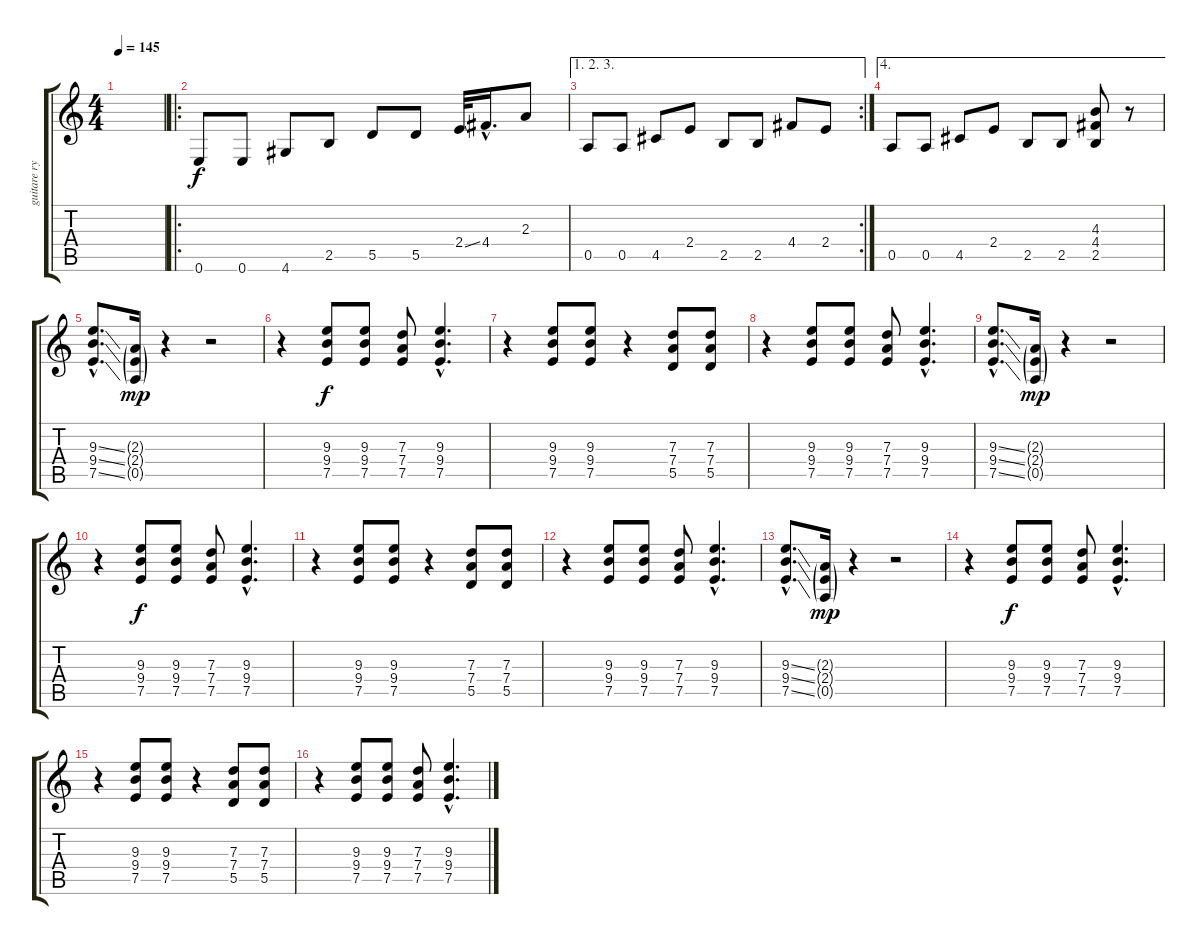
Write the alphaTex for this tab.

\track ("guitare rythmique" "guitare ry") {instrument overdrivenguitar}
\staff {score tabs}
\tuning (E4 B3 G3 D3 A2 E2) {hide}
\ts (4 4)
\tempo 145
\clef g2
\ks c
|
\ro
0.6.8 0.6.8 4.6.8 2.5.8 5.5.8 5.5.8 2.4{ss}.32 4.4{hac}.16{d} 2.3.8 |
\ae (1 2 3)
\rc 2
0.5.8 0.5.8 4.5.8 2.4.8 2.5.8 2.5.8 4.4.8 2.4.8 |
\ae 4
0.5.8 0.5.8 4.5.8 2.4.8 2.5.8 2.5.8 (4.3 4.4 2.5).8 r.8 |
(9.3{ss hac} 9.4{ss hac} 7.5{ss hac}).8{d} (2.3{g} 2.4{g} 0.5{g}).16{dy mp} r.4 r.2 |
r.4 (9.3 9.4 7.5).8{dy f} (9.3 9.4 7.5).8 (7.3 7.4 7.5).8 (9.3{hac} 9.4{hac} 7.5{hac}).4{d} |
r.4 (9.3 9.4 7.5).8 (9.3 9.4 7.5).8 r.4 (7.3 7.4 5.5).8 (7.3 7.4 5.5).8 |
r.4 (9.3 9.4 7.5).8 (9.3 9.4 7.5).8 (7.3 7.4 7.5).8 (9.3{hac} 9.4{hac} 7.5{hac}).4{d} |
(9.3{ss hac} 9.4{ss hac} 7.5{ss hac}).8{d} (2.3{g} 2.4{g} 0.5{g}).16{dy mp} r.4 r.2 |
r.4 (9.3 9.4 7.5).8{dy f} (9.3 9.4 7.5).8 (7.3 7.4 7.5).8 (9.3{hac} 9.4{hac} 7.5{hac}).4{d} |
r.4 (9.3 9.4 7.5).8 (9.3 9.4 7.5).8 r.4 (7.3 7.4 5.5).8 (7.3 7.4 5.5).8 |
r.4 (9.3 9.4 7.5).8 (9.3 9.4 7.5).8 (7.3 7.4 7.5).8 (9.3{hac} 9.4{hac} 7.5{hac}).4{d} |
(9.3{ss hac} 9.4{ss hac} 7.5{ss hac}).8{d} (2.3{g} 2.4{g} 0.5{g}).16{dy mp} r.4 r.2 |
r.4 (9.3 9.4 7.5).8{dy f} (9.3 9.4 7.5).8 (7.3 7.4 7.5).8 (9.3{hac} 9.4{hac} 7.5{hac}).4{d} |
r.4 (9.3 9.4 7.5).8 (9.3 9.4 7.5).8 r.4 (7.3 7.4 5.5).8 (7.3 7.4 5.5).8 |
r.4 (9.3 9.4 7.5).8 (9.3 9.4 7.5).8 (7.3 7.4 7.5).8 (9.3{hac} 9.4{hac} 7.5{hac}).4{d}
